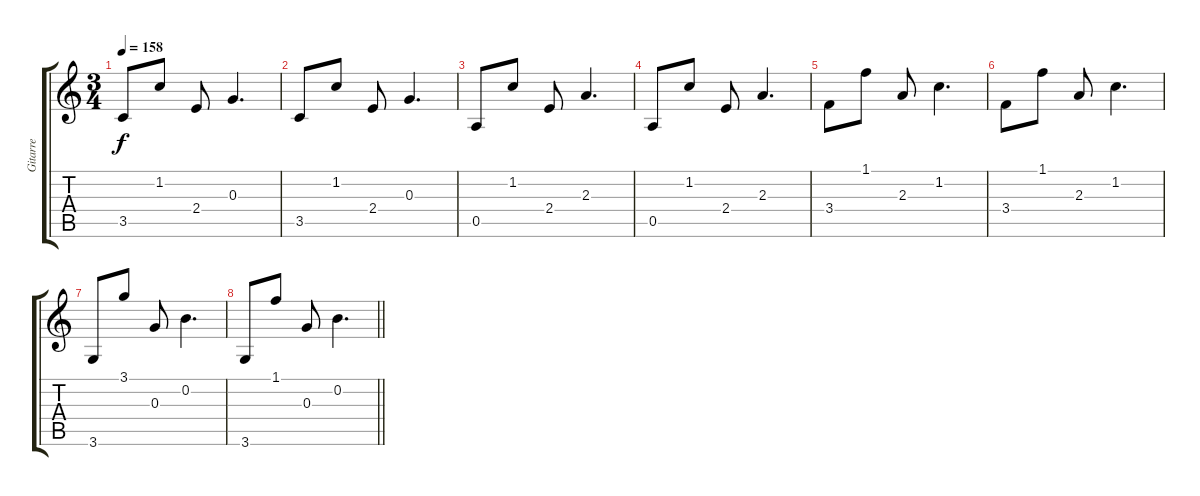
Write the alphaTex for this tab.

\track ("Gitarre" "Gitarre") {instrument acousticguitarsteel}
\staff {score tabs}
\tuning (E4 B3 G3 D3 A2 E2) {hide}
\ts (3 4)
\tempo 158
\clef g2
\ks c
3.5.8{dy f} 1.2.8 2.4.8 0.3.4{d} |
3.5.8 1.2.8 2.4.8 0.3.4{d} |
0.5.8 1.2.8 2.4.8 2.3.4{d} |
0.5.8 1.2.8 2.4.8 2.3.4{d} |
3.4.8 1.1.8 2.3.8 1.2.4{d} |
3.4.8 1.1.8 2.3.8 1.2.4{d} |
3.6.8 3.1.8 0.3.8 0.2.4{d} |
\barLineRight lightlight
3.6.8 1.1.8 0.3.8 0.2.4{d}
